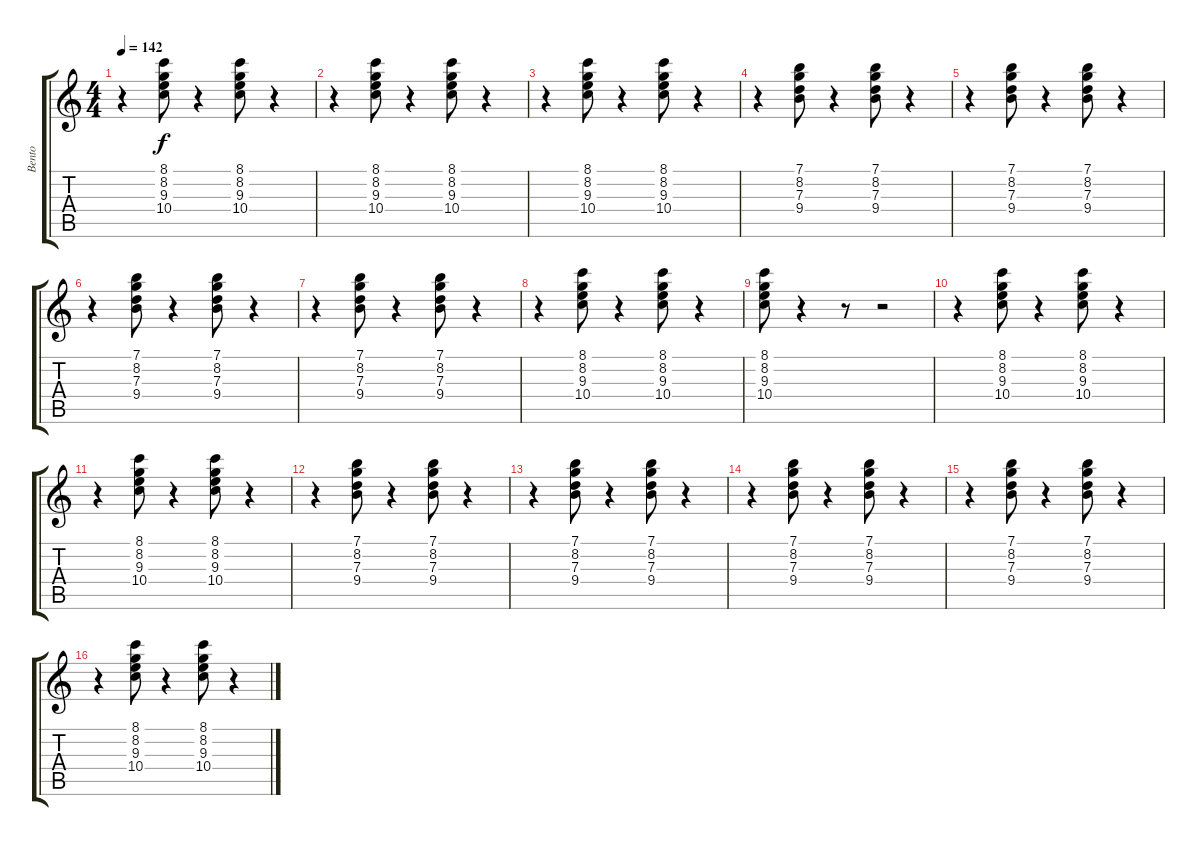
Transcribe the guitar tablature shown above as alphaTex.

\track ("Bento" "Bento") {instrument distortionguitar}
\staff {score tabs}
\tuning (E4 B3 G3 D3 A2 E2) {hide}
\ts (4 4)
\tempo 142
\clef g2
\ks c
r.4{dy f} (8.1 8.2 9.3 10.4).8 r.4 (8.1 8.2 9.3 10.4).8 r.4 |
r.4 (8.1 8.2 9.3 10.4).8 r.4 (8.1 8.2 9.3 10.4).8 r.4 |
r.4 (8.1 8.2 9.3 10.4).8 r.4 (8.1 8.2 9.3 10.4).8 r.4 |
r.4 (7.1 8.2 7.3 9.4).8 r.4 (7.1 8.2 7.3 9.4).8 r.4 |
r.4 (7.1 8.2 7.3 9.4).8 r.4 (7.1 8.2 7.3 9.4).8 r.4 |
r.4 (7.1 8.2 7.3 9.4).8 r.4 (7.1 8.2 7.3 9.4).8 r.4 |
r.4 (7.1 8.2 7.3 9.4).8 r.4 (7.1 8.2 7.3 9.4).8 r.4 |
r.4 (8.1 8.2 9.3 10.4).8 r.4 (8.1 8.2 9.3 10.4).8 r.4 |
(8.1 8.2 9.3 10.4).8 r.4 r.8 r.2 |
r.4 (8.1 8.2 9.3 10.4).8 r.4 (8.1 8.2 9.3 10.4).8 r.4 |
r.4 (8.1 8.2 9.3 10.4).8 r.4 (8.1 8.2 9.3 10.4).8 r.4 |
r.4 (7.1 8.2 7.3 9.4).8 r.4 (7.1 8.2 7.3 9.4).8 r.4 |
r.4 (7.1 8.2 7.3 9.4).8 r.4 (7.1 8.2 7.3 9.4).8 r.4 |
r.4 (7.1 8.2 7.3 9.4).8 r.4 (7.1 8.2 7.3 9.4).8 r.4 |
r.4 (7.1 8.2 7.3 9.4).8 r.4 (7.1 8.2 7.3 9.4).8 r.4 |
r.4 (8.1 8.2 9.3 10.4).8 r.4 (8.1 8.2 9.3 10.4).8 r.4
